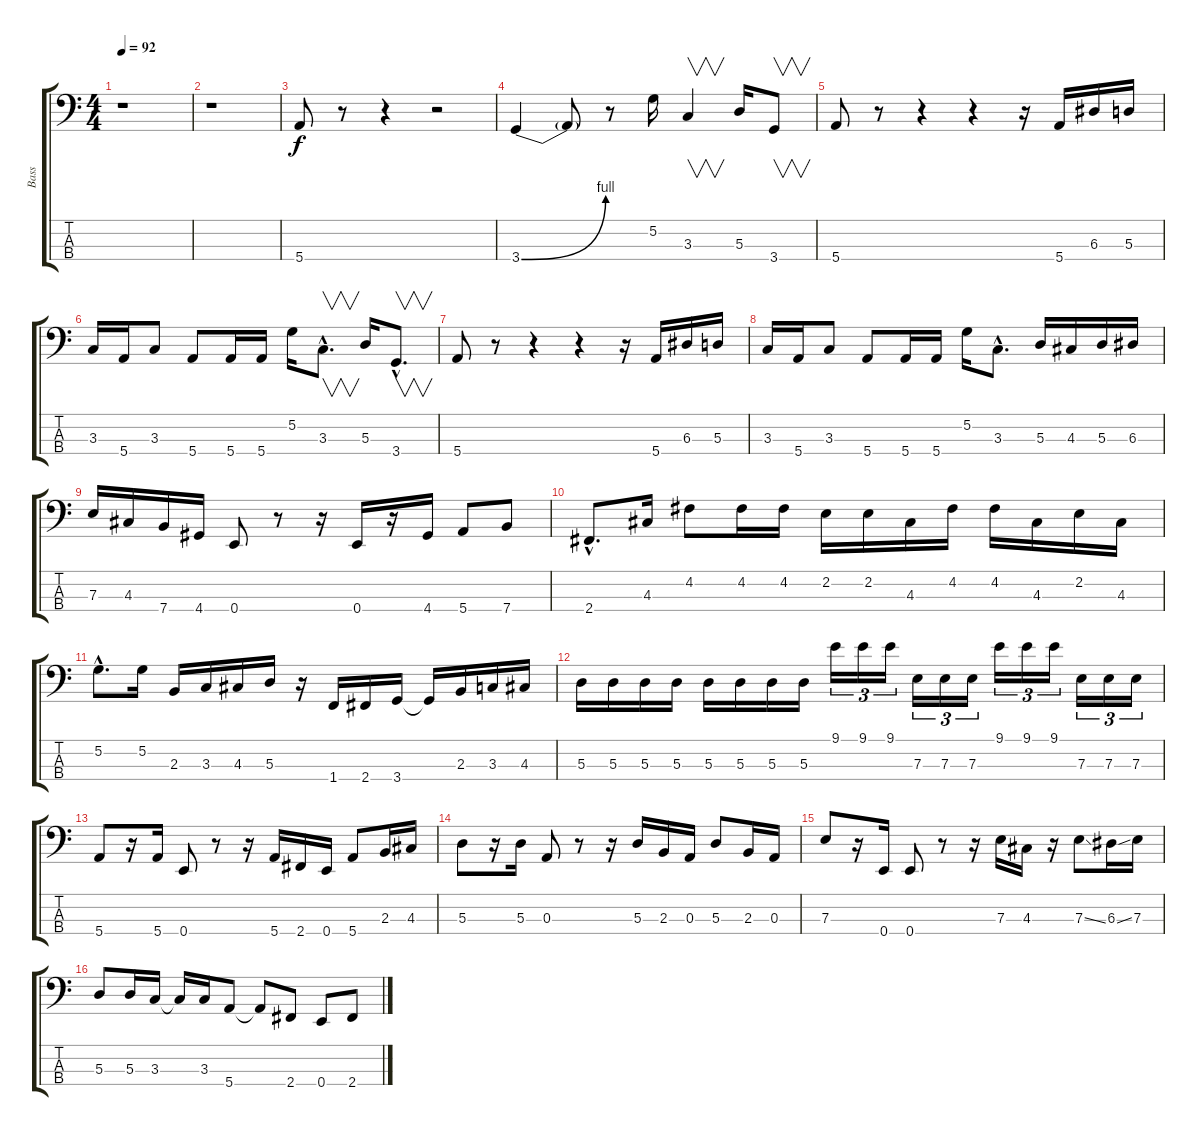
\track ("Bass" "Bass") {instrument electricbasspick}
\staff {score tabs}
\tuning (G2 D2 A1 E1) {hide}
\ts (4 4)
\tempo 92
\clef f4
\ks c
r.1{dy f instrument electricbasspick} |
r.1 |
5.4.8 r.8 r.4 r.2 |
3.4{be (bend 0 0 60 4)}.4 3.4{t}.8 r.8 5.2.16 3.3.4{v} 5.3.16 3.4.8{v} |
5.4.8 r.8 r.4 r.4 r.16 5.4.16 6.3.16 5.3.16 |
3.3.16 5.4.16 3.3.8 5.4.8 5.4.16 5.4.16 5.2.16 3.3{hac}.8{v d} 5.3.16 3.4{hac}.8{v d} |
5.4.8 r.8 r.4 r.4 r.16 5.4.16 6.3.16 5.3.16 |
3.3.16 5.4.16 3.3.8 5.4.8 5.4.16 5.4.16 5.2.16 3.3{hac}.8{d} 5.3.16 4.3.16 5.3.16 6.3.16 |
7.3.16 4.3.16 7.4.16 4.4.16 0.4.8 r.8 r.16 0.4.16 r.16 4.4.16 5.4.8 7.4.8 |
2.4{hac}.8{d} 4.3.16 4.2.8 4.2.16 4.2.16 2.2.16 2.2.16 4.3.16 4.2.16 4.2.16 4.3.16 2.2.16 4.3.16 |
5.2{hac}.8{d} 5.2.16 2.3.16 3.3.16 4.3.16 5.3.16 r.16 1.4.16 2.4.16 3.4.16 3.4{t}.16 2.3.16 3.3.16 4.3.16 |
5.3.16 5.3.16 5.3.16 5.3.16 5.3.16 5.3.16 5.3.16 5.3.16 9.1.16{tu (3 2)} 9.1.16{tu (3 2)} 9.1.16{tu (3 2)} 7.3.16{tu (3 2)} 7.3.16{tu (3 2)} 7.3.16{tu (3 2)} 9.1.16{tu (3 2)} 9.1.16{tu (3 2)} 9.1.16{tu (3 2)} 7.3.16{tu (3 2)} 7.3.16{tu (3 2)} 7.3.16{tu (3 2)} |
5.4.8 r.16 5.4.16 0.4.8 r.8 r.16 5.4.16 2.4.16 0.4.16 5.4.8 2.3.16 4.3.16 |
5.3.8 r.16 5.3.16 0.3.8 r.8 r.16 5.3.16 2.3.16 0.3.16 5.3.8 2.3.16 0.3.16 |
7.3.8 r.16 0.4.16 0.4.8 r.8 r.16 7.3.16 4.3.16 r.16 7.3{ss}.8 6.3{ss}.16 7.3.16 |
5.3.8 5.3.16 3.3.16 3.3{t}.16 3.3.16 5.4.8 5.4{t}.8 2.4.8 0.4.8 2.4.8
